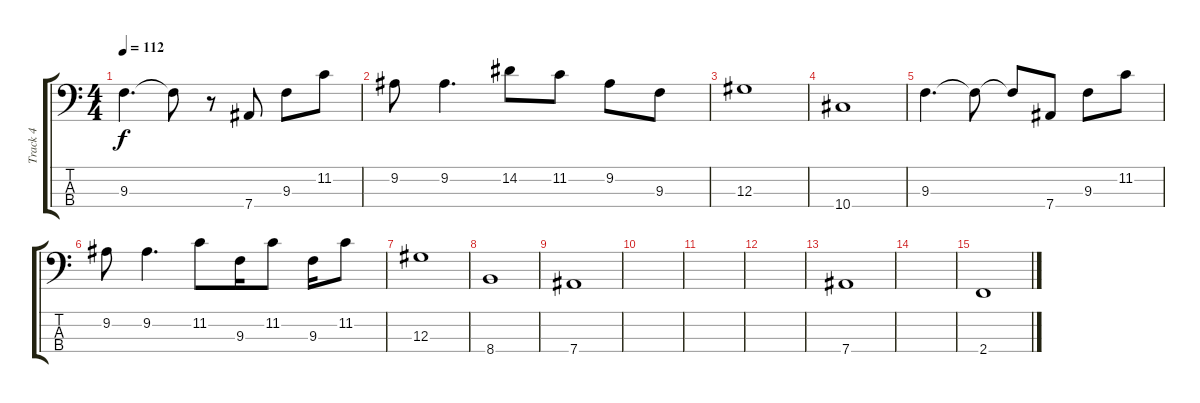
\track ("Track 4" "Track 4") {instrument electricbassfinger}
\staff {score tabs}
\tuning (Gb2 Db2 Ab1 Eb1) {hide}
\ts (4 4)
\tempo 112
\clef f4
\ks c
9.3.4{d dy f} 9.3{t}.8 r.8 7.4.8 9.3.8 11.2.8 |
9.2.8 9.2.4{d} 14.2.8 11.2.8 9.2.8 9.3.8 |
12.3.1 |
10.4.1 |
9.3.4{d} 9.3{t}.8 9.3{t}.8 7.4.8 9.3.8 11.2.8 |
9.2.8 9.2.4{d} 11.2.8 9.3.16 11.2.8 9.3.16 11.2.8 |
12.3.1 |
8.4.1 |
7.4.1 |
|
|
|
7.4.1 |
|
2.4.1
